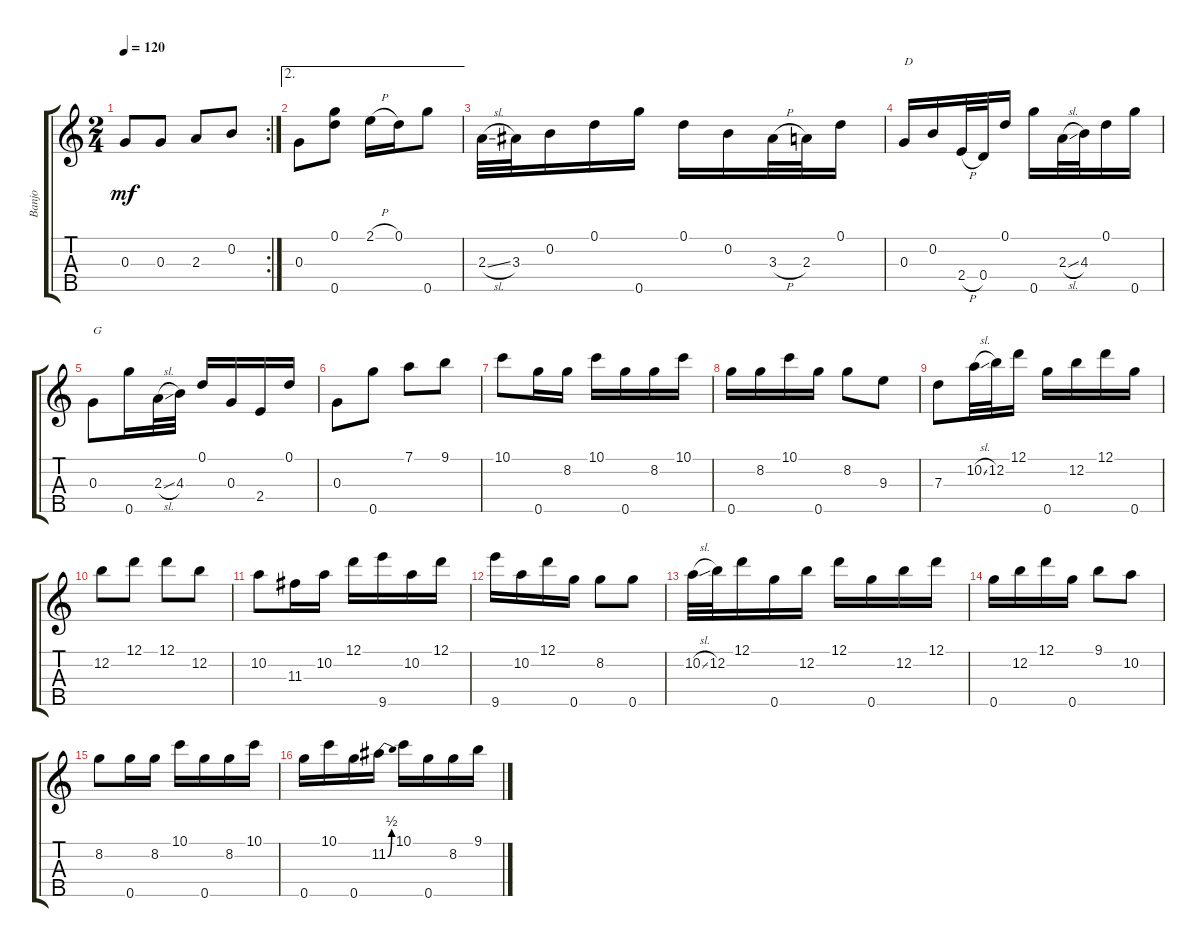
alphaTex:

\track ("Banjo" "Banjo") {instrument banjo}
\staff {score tabs}
\tuning (D4 B3 G3 D3 G4) {hide}
\displaytranspose 12
\rc 2
\ts (2 4)
\tempo 120
\clef g2
\ks c
0.3.8{dy mf} 0.3.8 2.3.8 0.2.8 |
\ae 2
0.3.8 (0.1 0.5).8 2.1{h}.16 0.1.16 0.5.8 |
2.3{sl}.32 3.3.32 0.2.16 0.1.16 0.5.16 0.1.16 0.2.16 3.3{h}.32 2.3.32 0.1.16 |
0.3.16{txt "D"} 0.2.16 2.4{h}.32 0.4.32 0.1.16 0.5.16 2.3{sl}.32 4.3.32 0.1.16 0.5.16 |
0.3.8{txt "G"} 0.5.16 2.3{sl}.32 4.3.32 0.1.16 0.3.16 2.4.16 0.1.16 |
0.3.8 0.5.8 7.1.8 9.1.8 |
10.1.8 0.5.16 8.2.16 10.1.16 0.5.16 8.2.16 10.1.16 |
0.5.16 8.2.16 10.1.16 0.5.16 8.2.8 9.3.8 |
7.3.8 10.2{sl}.32 12.2.32 12.1.16 0.5.16 12.2.16 12.1.16 0.5.16 |
12.2.8 12.1.8 12.1.8 12.2.8 |
10.2.8 11.3.16 10.2.16 12.1.16 9.5.16 10.2.16 12.1.16 |
9.5.16 10.2.16 12.1.16 0.5.16 8.2.8 0.5.8 |
10.2{sl}.32 12.2.32 12.1.16 0.5.16 12.2.16 12.1.16 0.5.16 12.2.16 12.1.16 |
0.5.16 12.2.16 12.1.16 0.5.16 9.1.8 10.2.8 |
8.2.8 0.5.16 8.2.16 10.1.16 0.5.16 8.2.16 10.1.16 |
0.5.16 10.1.16 0.5.16 11.2{be (bend 0 0 60 2)}.16 10.1.16 0.5.16 8.2.16 9.1.16
